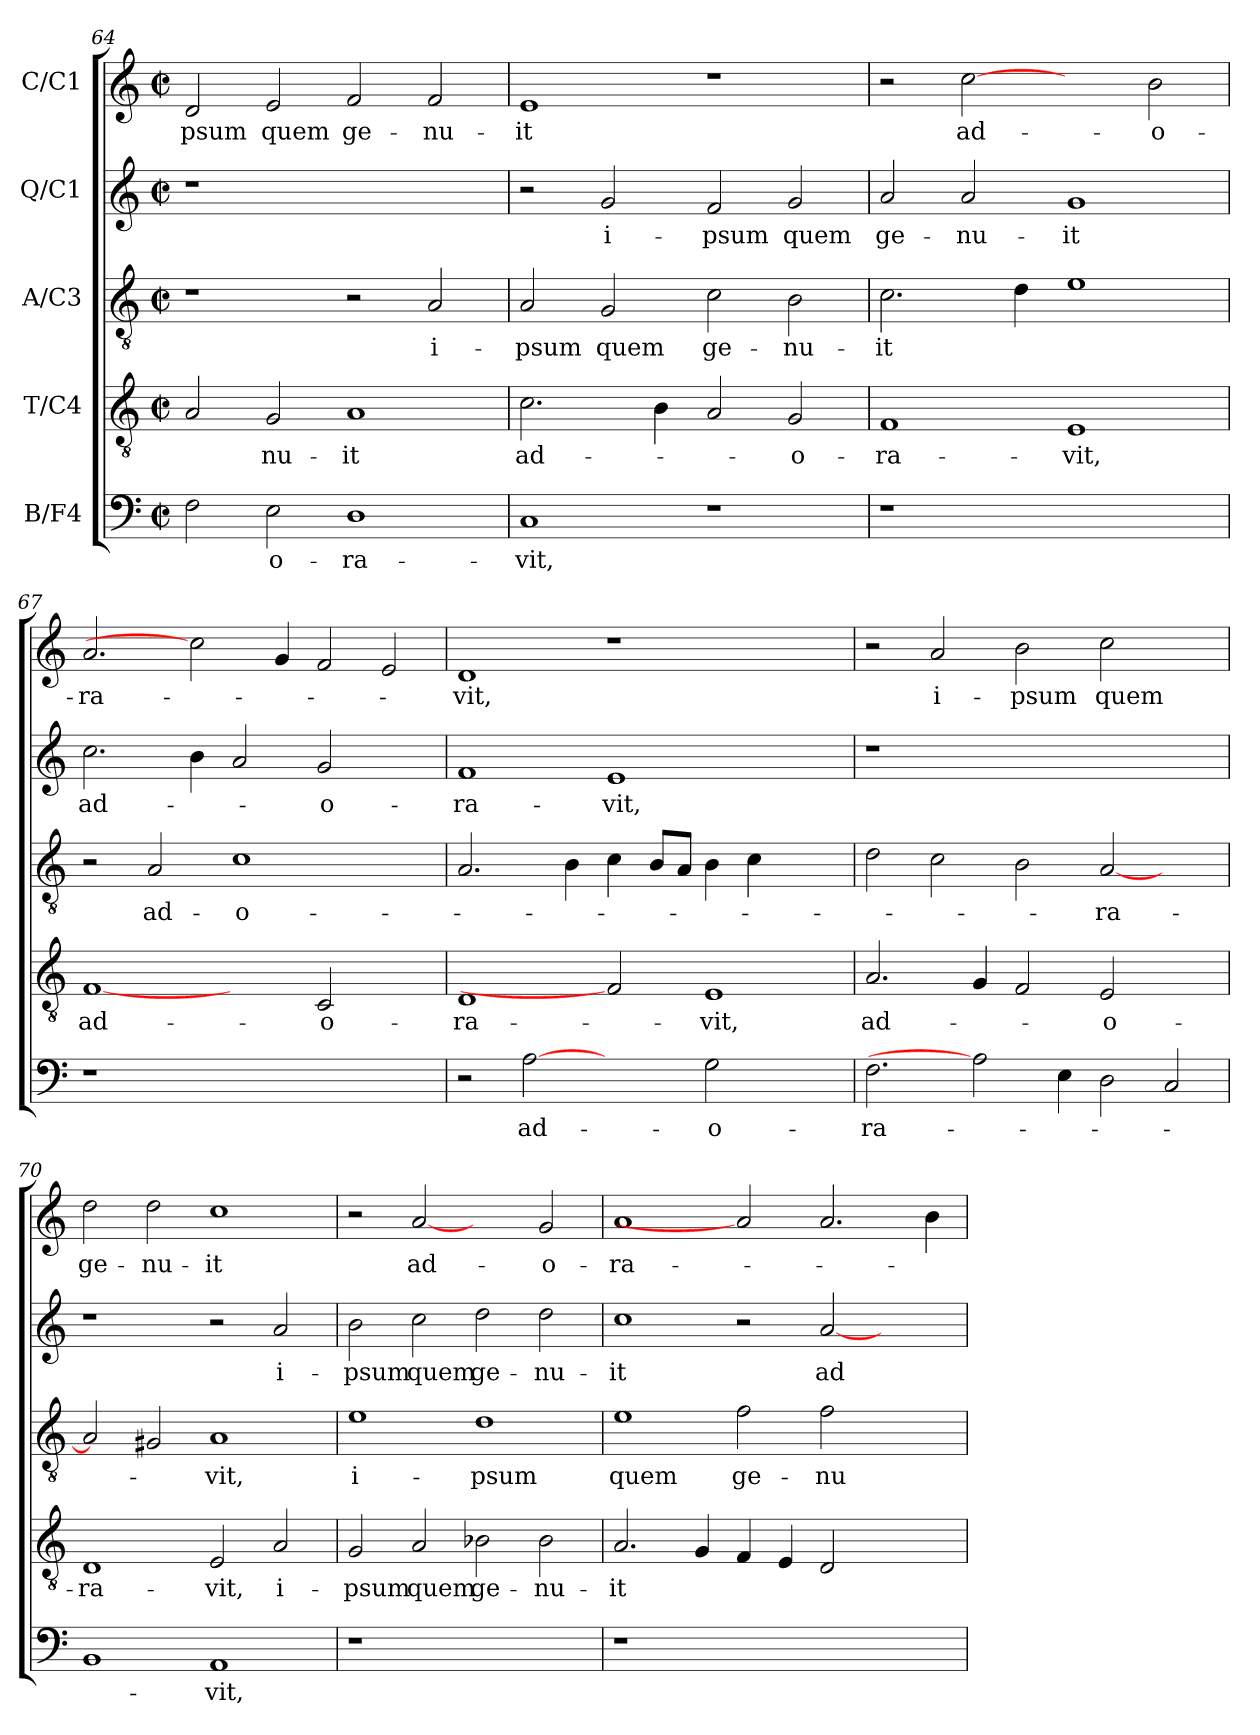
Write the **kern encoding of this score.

**kern	**text	**kern	**text	**kern	**text	**kern	**text	**kern	**text
*part5	*part5	*part4	*part4	*part3	*part3	*part2	*part2	*part1	*part1
*staff5	*staff5	*staff4	*staff4	*staff3	*staff3	*staff2	*staff2	*staff1	*staff1
*I"B/F4	*	*I"T/C4	*	*I"A/C3	*	*I"Q/C1	*	*I"C/C1	*
*clefF4	*	*clefGv2	*	*clefGv2	*	*clefG2	*	*clefG2	*
*k[]	*	*k[]	*	*k[]	*	*k[]	*	*k[]	*
*C:	*	*C:	*	*C:	*	*C:	*	*C:	*
*M2/2	*	*M2/2	*	*M2/2	*	*M2/2	*	*M2/2	*
*met(c|)	*	*met(c|)	*	*met(c|)	*	*met(c|)	*	*met(c|)	*
=64	=64	=64	=64	=64	=64	=64	=64	=64	=64
!	!	!	!	!	!	!	!	!	!LO:LY:b
2F\	.	2A/	.	1r	.	1r	.	2d/	-psum
!	!LO:LY:b	!	!LO:LY:b	!	!	!	!	!	!LO:LY:b
2E\	-o-	2G/	-nu-	.	.	.	.	2e/	quem
!	!LO:LY:b	!	!LO:LY:b	!	!	!	!	!	!LO:LY:b
1D	-ra-	1A	-it	2r	.	1ryy	.	2f/	ge-
!	!	!	!	!	!LO:LY:b	!	!	!	!LO:LY:b
.	.	.	.	2A/	i-	.	.	2f/	-nu-
=65	=65	=65	=65	=65	=65	=65	=65	=65	=65
!	!LO:LY:b	!	!LO:LY:b	!	!LO:LY:b	!	!	!	!LO:LY:b
1C	-vit,	2.c\	ad-	2A/	-psum	2r	.	1e	-it
!	!	!	!	!	!LO:LY:b	!	!LO:LY:b	!	!
.	.	.	.	2G/	quem	2g/	i-	.	.
.	.	4B\	.	.	.	.	.	.	.
!	!	!	!	!	!LO:LY:b	!	!LO:LY:b	!	!
1r	.	2A/	.	2c\	ge-	2f/	-psum	1r	.
!	!	!	!LO:LY:b	!	!LO:LY:b	!	!LO:LY:b	!	!
.	.	2G/	-o-	2B\	-nu-	2g/	quem	.	.
=66	=66	=66	=66	=66	=66	=66	=66	=66	=66
!	!	!	!LO:LY:b	!	!LO:LY:b	!	!LO:LY:b	!	!
1r	.	1F	-ra-	2.c\	-it	2a/	ge-	2r	.
!	!	!	!	!	!	!	!LO:LY:b	!	!LO:LY:b
.	.	.	.	.	.	2a/	-nu-	[2cc	ad-
.	.	.	.	4d\	.	.	.	.	.
!	!	!	!LO:LY:b	!	!	!	!LO:LY:b	!	!
1ryy	.	1E	-vit,	1e	.	1g	-it	2ryy	.
!	!	!	!	!	!	!	!	!	!LO:LY:b
.	.	.	.	.	.	.	.	2b\	-o-
!!LO:LB:g=z
=67	=67	=67	=67	=67	=67	=67	=67	=67	=67
!	!	!	!LO:LY:b	!	!	!	!LO:LY:b	!	!LO:LY:b
1r	.	[1F	ad-	2r	.	2.cc\	ad-	2.a/	-ra-
!	!	!	!	!	!LO:LY:b	!	!	!	!
.	.	.	.	2A/	ad-	.	.	.	.
.	.	.	.	.	.	4b\	.	2cc]	.
!	!	!	!	!	!LO:LY:b	!	!	!	!
1.ryy	.	2ryy	.	1c	-o-	2a/	.	.	.
.	.	.	.	.	.	.	.	4g/	.
!	!	!	!LO:LY:b	!	!	!	!LO:LY:b	!	!
.	.	2C/	-o-	.	.	2g/	-o-	2f/	.
.	.	2ryy	.	2ryy	.	2ryy	.	2e/	.
=68	=68	=68	=68	=68	=68	=68	=68	=68	=68
!	!	!	!LO:LY:b	!	!	!	!LO:LY:b	!	!LO:LY:b
2r	.	1D	-ra-	2.A/	.	1f	-ra-	1d	-vit,
!	!LO:LY:b	!	!	!	!	!	!	!	!
[2A	ad-	.	.	.	.	.	.	.	.
.	.	.	.	4B\	.	.	.	.	.
!	!	!	!	!	!	!	!LO:LY:b	!	!
2ryy	.	2F]	.	4c\	.	1e	-vit,	1r	.
.	.	.	.	8B/L	.	.	.	.	.
.	.	.	.	8A/J	.	.	.	.	.
!	!LO:LY:b	!	!LO:LY:b	!	!	!	!	!	!
2G\	-o-	1E	-vit,	4B\	.	.	.	.	.
.	.	.	.	4c\	.	.	.	.	.
2ryy	.	.	.	2ryy	.	2ryy	.	2ryy	.
=69	=69	=69	=69	=69	=69	=69	=69	=69	=69
!	!LO:LY:b	!	!LO:LY:b	!	!	!	!	!	!
2.F\	-ra-	2.A/	ad-	2d\	.	1r	.	2r	.
!	!	!	!	!	!	!	!	!	!LO:LY:b
.	.	.	.	2c\	.	.	.	2a/	i-
2A]	.	4G/	.	.	.	.	.	.	.
!	!	!	!	!	!	!	!	!	!LO:LY:b
.	.	2F/	.	2B\	.	1.ryy	.	2b\	-psum
4E\	.	.	.	.	.	.	.	.	.
!	!	!	!LO:LY:b	!	!LO:LY:b	!	!	!	!LO:LY:b
2D\	.	2E/	-o-	[2A/	-ra-	.	.	2cc\	quem
2C/	.	2ryy	.	2ryy	.	.	.	2ryy	.
=70	=70	=70	=70	=70	=70	=70	=70	=70	=70
!	!	!	!LO:LY:b	!	!	!	!	!	!LO:LY:b
1BB	.	1D	-ra-	2A/]	.	1r	.	2dd\	ge-
!	!	!	!	!	!	!	!	!	!LO:LY:b
.	.	.	.	2G#X/	.	.	.	2dd\	-nu-
!	!LO:LY:b	!	!LO:LY:b	!	!LO:LY:b	!	!	!	!LO:LY:b
1AA	-vit,	2E/	-vit,	1A	-vit,	2r	.	1cc	-it
!	!	!	!LO:LY:b	!	!	!	!LO:LY:b	!	!
.	.	2A/	i-	.	.	2a/	i-	.	.
=71	=71	=71	=71	=71	=71	=71	=71	=71	=71
!	!	!	!LO:LY:b	!	!LO:LY:b	!	!LO:LY:b	!	!
1r	.	2G/	-psum	1e	i-	2b\	-psum	2r	.
!	!	!	!LO:LY:b	!	!	!	!LO:LY:b	!	!LO:LY:b
.	.	2A/	quem	.	.	2cc\	quem	[2a	ad-
!	!	!	!LO:LY:b	!	!LO:LY:b	!	!LO:LY:b	!	!
1ryy	.	2B-X\	ge-	1d	-psum	2dd\	ge-	2ryy	.
!	!	!	!LO:LY:b	!	!	!	!LO:LY:b	!	!LO:LY:b
.	.	2B-\	-nu-	.	.	2dd\	-nu-	2g/	-o-
=72	=72	=72	=72	=72	=72	=72	=72	=72	=72
!	!	!	!LO:LY:b	!	!LO:LY:b	!	!LO:LY:b	!	!LO:LY:b
1r	.	2.A/	-it	1e	quem	1cc	-it	1a	-ra-
.	.	4G/	.	.	.	.	.	.	.
!	!	!	!	!	!LO:LY:b	!	!	!	!
1.ryy	.	4F/	.	2f\	ge-	2r	.	2a]	.
.	.	4E/	.	.	.	.	.	.	.
!	!	!	!	!	!LO:LY:b	!	!LO:LY:b	!	!
.	.	2D/	.	2f\	-nu-	[2a/	ad-	2.a/	.
.	.	2ryy	.	2ryy	.	2ryy	.	.	.
.	.	.	.	.	.	.	.	4b\	.
=	=	=	=	=	=	=	=	=	=
*-	*-	*-	*-	*-	*-	*-	*-	*-	*-
